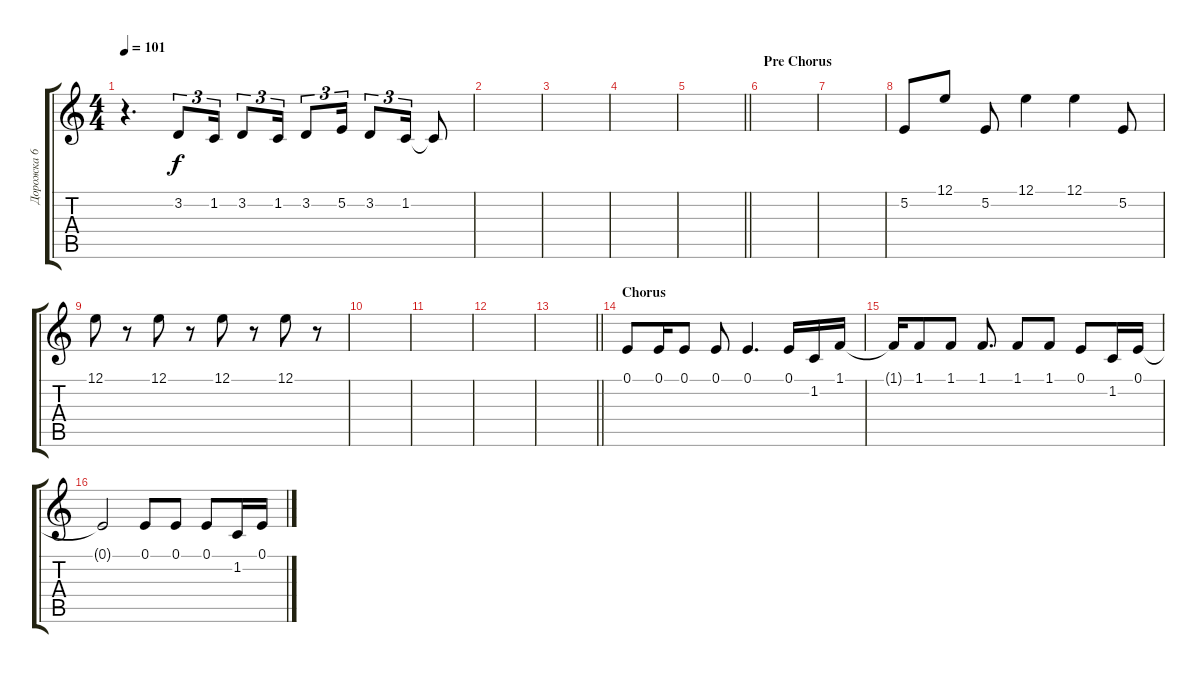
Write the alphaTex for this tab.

\track ("Дорожка 6" "Дорожка 6") {instrument altosax}
\staff {score tabs}
\tuning (E4 B3 G3 D3 A2 E2) {hide}
\ts (4 4)
\tempo 101
\clef g2
\ks c
r.4{d dy f} 3.2.8{tu (3 2)} 1.2.16{tu (3 2)} 3.2.8{tu (3 2)} 1.2.16{tu (3 2)} 3.2.8{tu (3 2)} 5.2.16{tu (3 2)} 3.2.8{tu (3 2)} 1.2.16{tu (3 2)} 1.2{t}.8 |
|
|
|
\barLineRight lightlight
|
\section ("" "Pre Chorus")
|
|
5.2.8 12.1.8 5.2.8 12.1.4 12.1.4 5.2.8 |
12.1.8 r.8 12.1.8 r.8 12.1.8 r.8 12.1.8 r.8 |
|
|
|
\barLineRight lightlight
|
\section ("" "Chorus")
0.1.8 0.1.16 0.1.8 0.1.8 0.1.4{d} 0.1.16 1.2.16 1.1.16 |
1.1{t}.16 1.1.8 1.1.8 1.1.8{d} 1.1.8 1.1.8 0.1.8 1.2.16 0.1.16 |
0.1{t}.2 0.1.8 0.1.8 0.1.8 1.2.16 0.1.16
